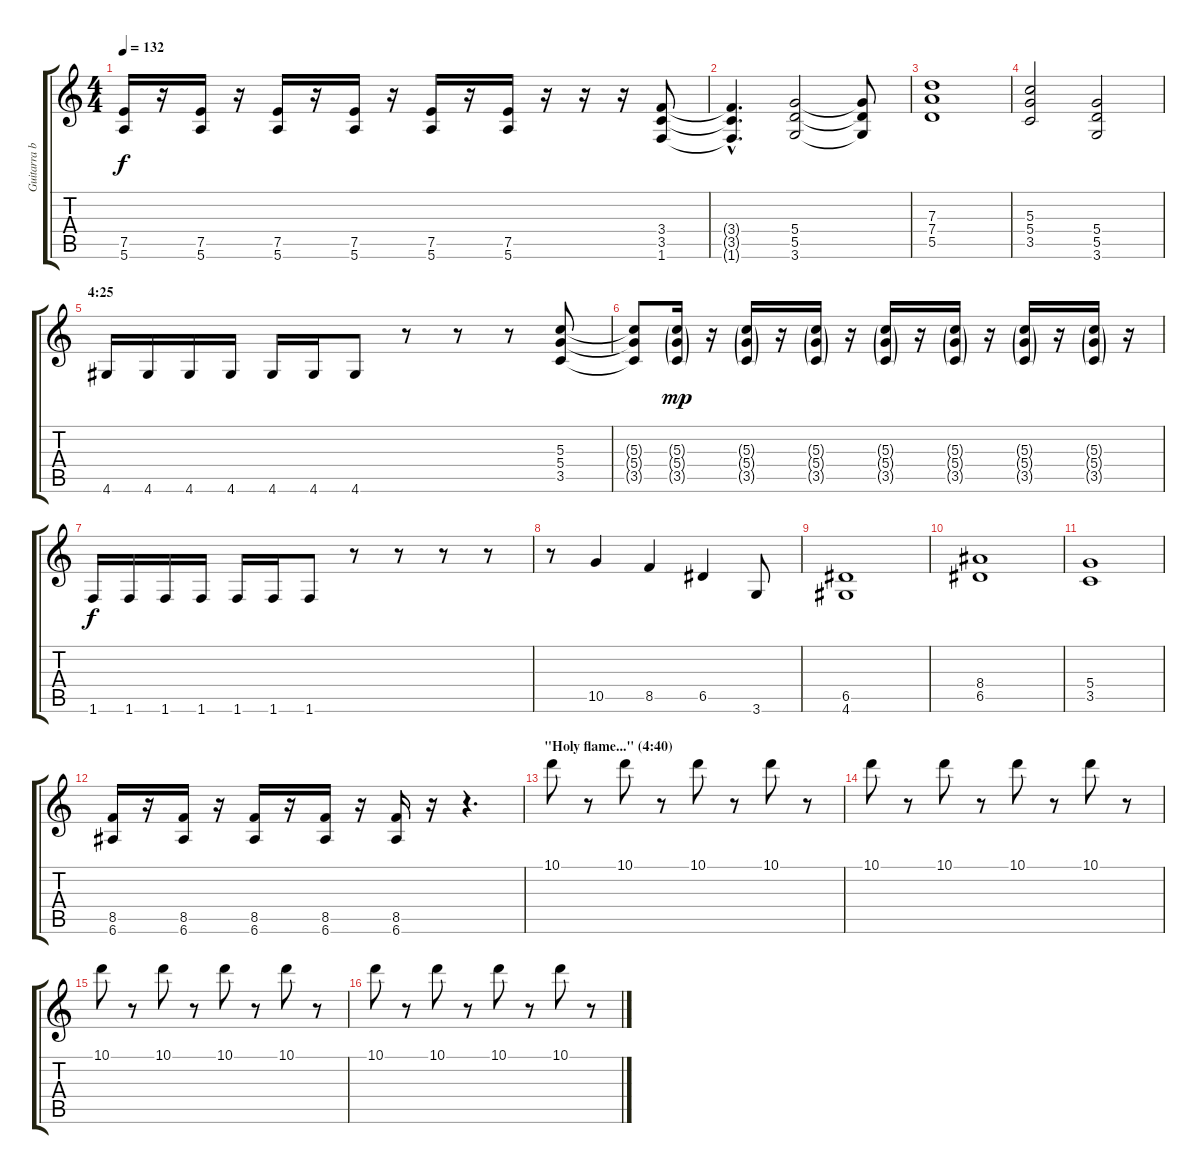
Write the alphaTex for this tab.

\track ("Guitarra base [Hugo Mariutti]" "Guitarra b") {instrument distortionguitar}
\staff {score tabs}
\tuning (E4 B3 G3 D3 A2 E2) {hide}
\ts (4 4)
\tempo 132
\clef g2
\ks c
(7.5 5.6).16{dy f} r.16 (7.5 5.6).16 r.16 (7.5 5.6).16 r.16 (7.5 5.6).16 r.16 (7.5 5.6).16 r.16 (7.5 5.6).16 r.16 r.16 r.16 (3.4 3.5 1.6).8 |
(3.4{hac t} 3.5{hac t} 1.6{hac t}).4{d} (5.4 5.5 3.6).2 (5.4{t} 5.5{t} 3.6{t}).8 |
(7.3 7.4 5.5).1 |
(5.3 5.4 3.5).2 (5.4 5.5 3.6).2 |
\section ("" "4:25")
4.6.16 4.6.16 4.6.16 4.6.16 4.6.16 4.6.16 4.6.8 r.8 r.8 r.8 (5.3 5.4 3.5).8 |
(5.3{t} 5.4{t} 3.5{t}).8 (5.3{g} 5.4{g} 3.5{g}).16{dy mp} r.16 (5.3{g} 5.4{g} 3.5{g}).16 r.16 (5.3{g} 5.4{g} 3.5{g}).16 r.16 (5.3{g} 5.4{g} 3.5{g}).16 r.16 (5.3{g} 5.4{g} 3.5{g}).16 r.16 (5.3{g} 5.4{g} 3.5{g}).16 r.16 (5.3{g} 5.4{g} 3.5{g}).16 r.16 |
1.6.16{dy f} 1.6.16 1.6.16 1.6.16 1.6.16 1.6.16 1.6.8 r.8 r.8 r.8 r.8 |
r.8 10.5.4{volume 15} 8.5.4 6.5.4 3.6.8 |
(6.5 4.6).1 |
(8.4 6.5).1 |
(5.4 3.5).1 |
(8.5 6.6).16 r.16 (8.5 6.6).16 r.16 (8.5 6.6).16 r.16 (8.5 6.6).16 r.16 (8.5 6.6).16 r.16 r.4{d} |
\section ("" "\"Holy flame...\" (4:40)")
10.1.8{volume 9} r.8 10.1.8 r.8 10.1.8 r.8 10.1.8 r.8 |
10.1.8 r.8 10.1.8 r.8 10.1.8 r.8 10.1.8 r.8 |
10.1.8 r.8 10.1.8 r.8 10.1.8 r.8 10.1.8 r.8 |
10.1.8 r.8 10.1.8 r.8 10.1.8 r.8 10.1.8 r.8
